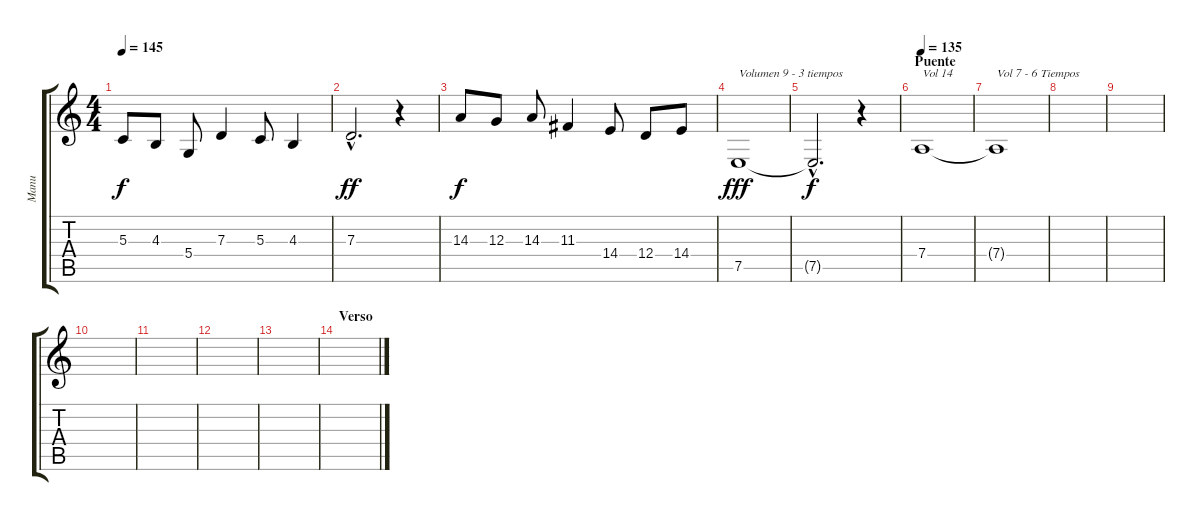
\track ("Manu" "Manu") {instrument altosax}
\staff {score tabs}
\tuning (E4 B3 G3 D3 A2 E2) {hide}
\ts (4 4)
\tempo 145
\clef g2
\ks c
5.3.8{dy f} 4.3.8 5.4.8 7.3.4 5.3.8 4.3.4 |
7.3{hac}.2{d dy ff} r.4 |
14.3.8{dy f} 12.3.8 14.3.8 11.3.4 14.4.8 12.4.8 14.4.8 |
7.5.1{txt "Volumen 9 - 3 tiempos" dy fff volume 9} |
7.5{hac t}.2{d dy f} r.4{volume 14} |
\section ("" "Puente")
\tempo 135
7.4.1{txt "Vol 14" volume 7} |
7.4{t}.1{txt "Vol 7 - 6 Tiempos"} |
|
|
|
|
|
|
\section ("" "Verso")
